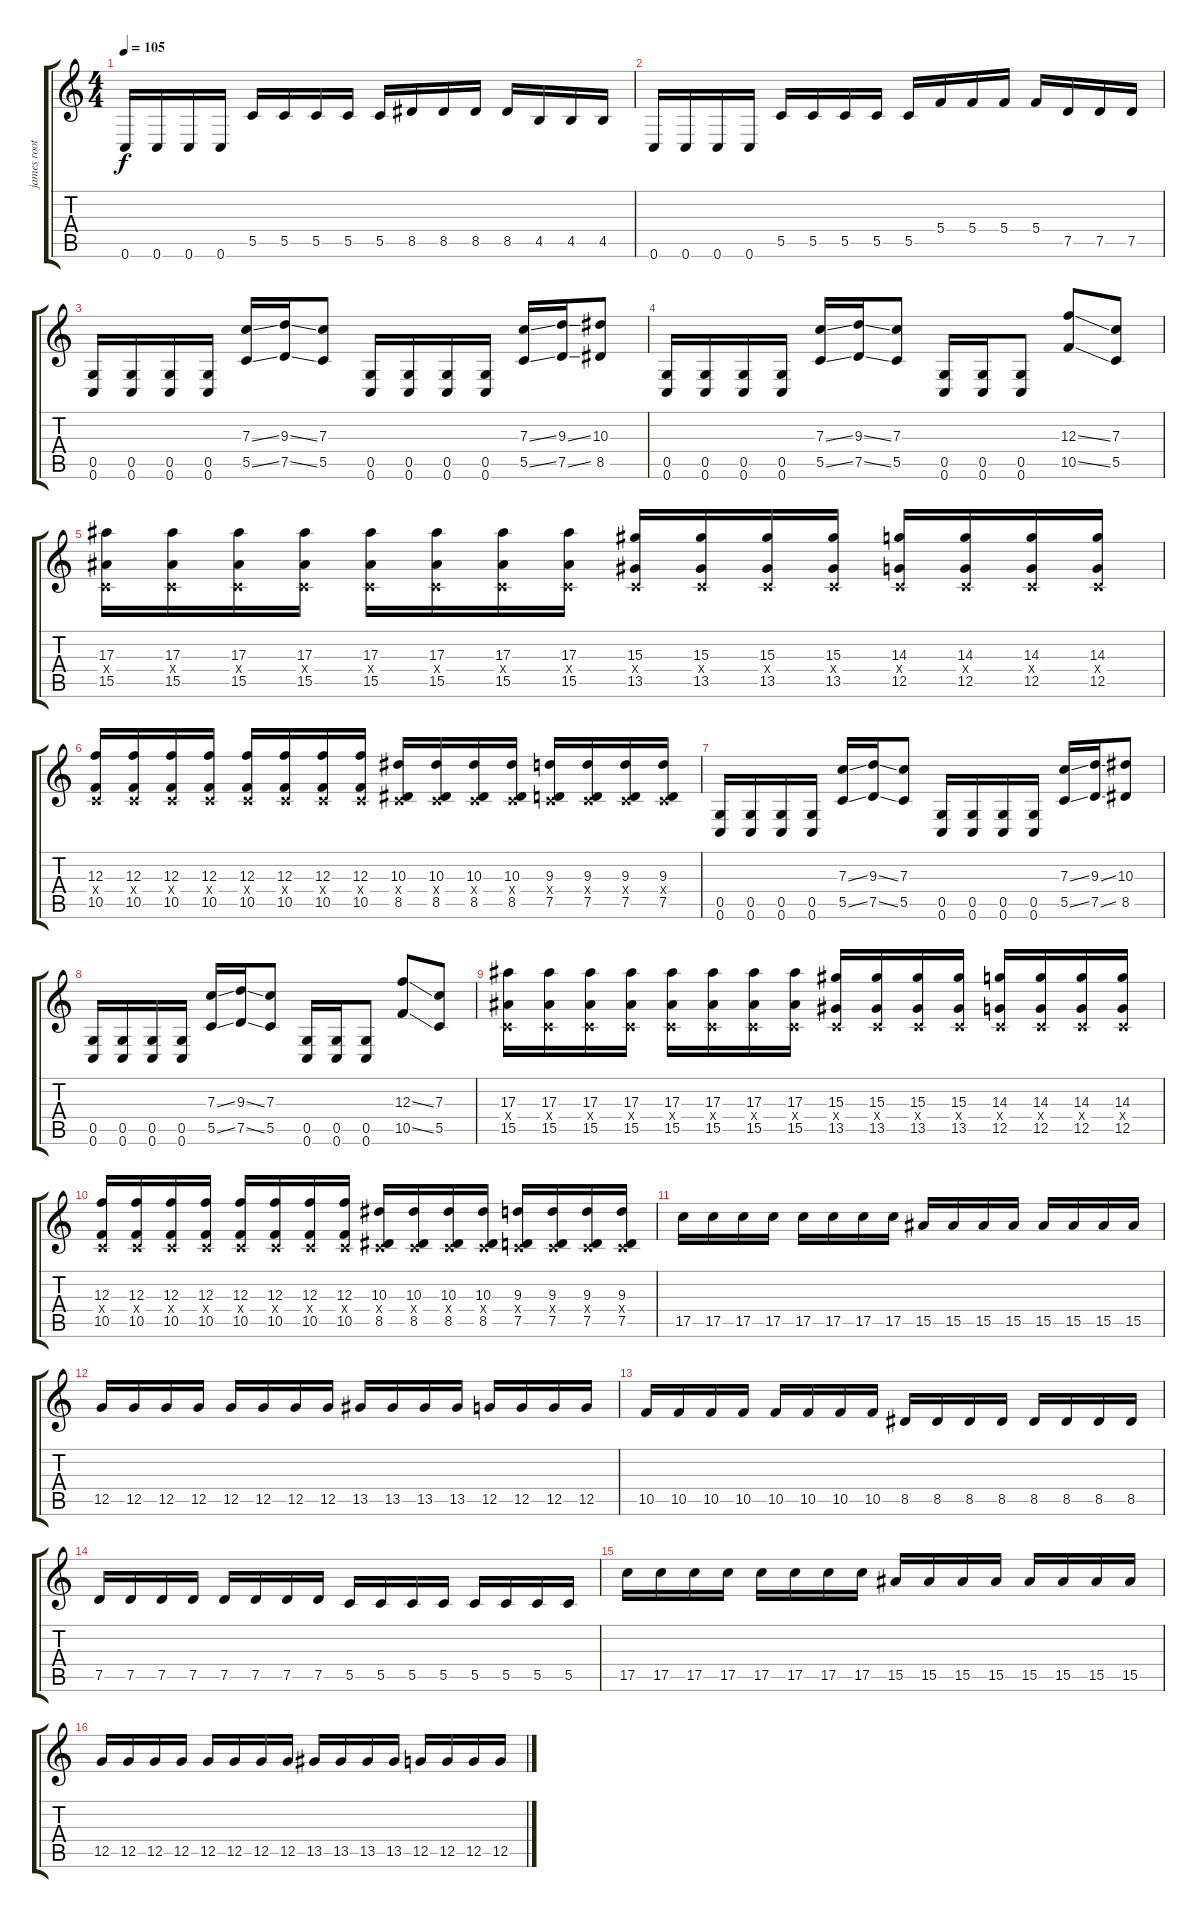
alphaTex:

\track ("james root" "james root") {instrument distortionguitar}
\staff {score tabs}
\tuning (D4 A3 F3 C3 G2 C2) {hide}
\ts (4 4)
\tempo 105
\clef g2
\ks c
0.6.16{dy f} 0.6.16 0.6.16 0.6.16 5.5.16 5.5.16 5.5.16 5.5.16 5.5.16 8.5.16 8.5.16 8.5.16 8.5.16 4.5.16 4.5.16 4.5.16 |
0.6.16 0.6.16 0.6.16 0.6.16 5.5.16 5.5.16 5.5.16 5.5.16 5.5.16 5.4.16 5.4.16 5.4.16 5.4.16 7.5.16 7.5.16 7.5.16 |
(0.5 0.6).16 (0.5 0.6).16 (0.5 0.6).16 (0.5 0.6).16 (7.3{ss} 5.5{ss}).16 (9.3{ss} 7.5{ss}).16 (7.3 5.5).8 (0.5 0.6).16 (0.5 0.6).16 (0.5 0.6).16 (0.5 0.6).16 (7.3{ss} 5.5{ss}).16 (9.3{ss} 7.5{ss}).16 (10.3 8.5).8 |
(0.5 0.6).16 (0.5 0.6).16 (0.5 0.6).16 (0.5 0.6).16 (7.3{ss} 5.5{ss}).16 (9.3{ss} 7.5{ss}).16 (7.3 5.5).8 (0.5 0.6).16 (0.5 0.6).16 (0.5 0.6).8 (12.3{ss} 10.5{ss}).8 (7.3 5.5).8 |
(17.3 0.4{x} 15.5).16 (17.3 0.4{x} 15.5).16 (17.3 0.4{x} 15.5).16 (17.3 0.4{x} 15.5).16 (17.3 0.4{x} 15.5).16 (17.3 0.4{x} 15.5).16 (17.3 0.4{x} 15.5).16 (17.3 0.4{x} 15.5).16 (15.3 0.4{x} 13.5).16 (15.3 0.4{x} 13.5).16 (15.3 0.4{x} 13.5).16 (15.3 0.4{x} 13.5).16 (14.3 0.4{x} 12.5).16 (14.3 0.4{x} 12.5).16 (14.3 0.4{x} 12.5).16 (14.3 0.4{x} 12.5).16 |
(12.3 0.4{x} 10.5).16 (12.3 0.4{x} 10.5).16 (12.3 0.4{x} 10.5).16 (12.3 0.4{x} 10.5).16 (12.3 0.4{x} 10.5).16 (12.3 0.4{x} 10.5).16 (12.3 0.4{x} 10.5).16 (12.3 0.4{x} 10.5).16 (10.3 0.4{x} 8.5).16 (10.3 0.4{x} 8.5).16 (10.3 0.4{x} 8.5).16 (10.3 0.4{x} 8.5).16 (9.3 0.4{x} 7.5).16 (9.3 0.4{x} 7.5).16 (9.3 0.4{x} 7.5).16 (9.3 0.4{x} 7.5).16 |
(0.5 0.6).16 (0.5 0.6).16 (0.5 0.6).16 (0.5 0.6).16 (7.3{ss} 5.5{ss}).16 (9.3{ss} 7.5{ss}).16 (7.3 5.5).8 (0.5 0.6).16 (0.5 0.6).16 (0.5 0.6).16 (0.5 0.6).16 (7.3{ss} 5.5{ss}).16 (9.3{ss} 7.5{ss}).16 (10.3 8.5).8 |
(0.5 0.6).16 (0.5 0.6).16 (0.5 0.6).16 (0.5 0.6).16 (7.3{ss} 5.5{ss}).16 (9.3{ss} 7.5{ss}).16 (7.3 5.5).8 (0.5 0.6).16 (0.5 0.6).16 (0.5 0.6).8 (12.3{ss} 10.5{ss}).8 (7.3 5.5).8 |
(17.3 0.4{x} 15.5).16 (17.3 0.4{x} 15.5).16 (17.3 0.4{x} 15.5).16 (17.3 0.4{x} 15.5).16 (17.3 0.4{x} 15.5).16 (17.3 0.4{x} 15.5).16 (17.3 0.4{x} 15.5).16 (17.3 0.4{x} 15.5).16 (15.3 0.4{x} 13.5).16 (15.3 0.4{x} 13.5).16 (15.3 0.4{x} 13.5).16 (15.3 0.4{x} 13.5).16 (14.3 0.4{x} 12.5).16 (14.3 0.4{x} 12.5).16 (14.3 0.4{x} 12.5).16 (14.3 0.4{x} 12.5).16 |
(12.3 0.4{x} 10.5).16 (12.3 0.4{x} 10.5).16 (12.3 0.4{x} 10.5).16 (12.3 0.4{x} 10.5).16 (12.3 0.4{x} 10.5).16 (12.3 0.4{x} 10.5).16 (12.3 0.4{x} 10.5).16 (12.3 0.4{x} 10.5).16 (10.3 0.4{x} 8.5).16 (10.3 0.4{x} 8.5).16 (10.3 0.4{x} 8.5).16 (10.3 0.4{x} 8.5).16 (9.3 0.4{x} 7.5).16 (9.3 0.4{x} 7.5).16 (9.3 0.4{x} 7.5).16 (9.3 0.4{x} 7.5).16 |
17.5.16 17.5.16 17.5.16 17.5.16 17.5.16 17.5.16 17.5.16 17.5.16 15.5.16 15.5.16 15.5.16 15.5.16 15.5.16 15.5.16 15.5.16 15.5.16 |
12.5.16 12.5.16 12.5.16 12.5.16 12.5.16 12.5.16 12.5.16 12.5.16 13.5.16 13.5.16 13.5.16 13.5.16 12.5.16 12.5.16 12.5.16 12.5.16 |
10.5.16 10.5.16 10.5.16 10.5.16 10.5.16 10.5.16 10.5.16 10.5.16 8.5.16 8.5.16 8.5.16 8.5.16 8.5.16 8.5.16 8.5.16 8.5.16 |
7.5.16 7.5.16 7.5.16 7.5.16 7.5.16 7.5.16 7.5.16 7.5.16 5.5.16 5.5.16 5.5.16 5.5.16 5.5.16 5.5.16 5.5.16 5.5.16 |
17.5.16 17.5.16 17.5.16 17.5.16 17.5.16 17.5.16 17.5.16 17.5.16 15.5.16 15.5.16 15.5.16 15.5.16 15.5.16 15.5.16 15.5.16 15.5.16 |
12.5.16 12.5.16 12.5.16 12.5.16 12.5.16 12.5.16 12.5.16 12.5.16 13.5.16 13.5.16 13.5.16 13.5.16 12.5.16 12.5.16 12.5.16 12.5.16
